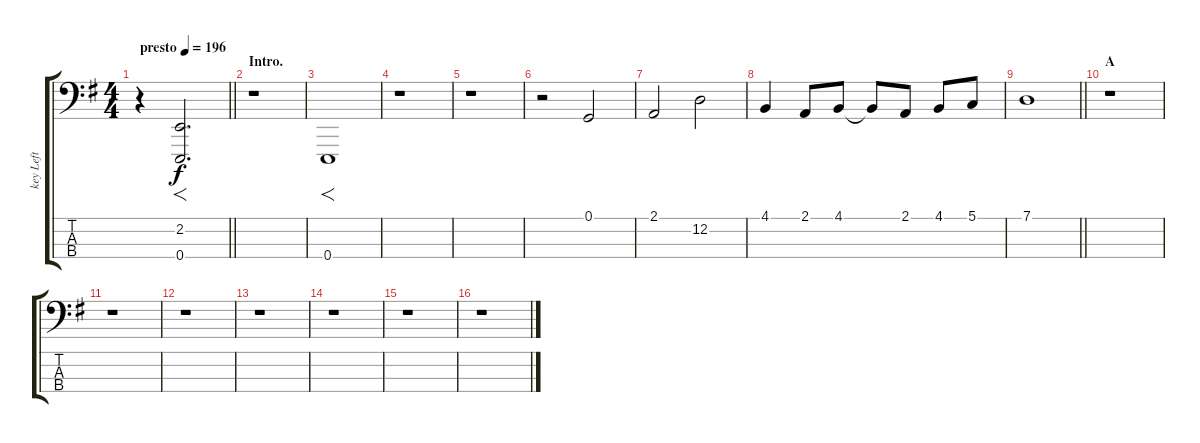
\track ("key Left" "key Left") {instrument acousticgrandpiano}
\staff {score tabs}
\tuning (G2 D2 A1 E1) {hide}
\ts (4 4)
\tempo (196 "presto")
\clef f4
\barLineRight lightlight
\ks g
r.4{dy f instrument acousticgrandpiano} (2.2 0.4).2{f d} |
\section ("" "Intro.")
r.1 |
0.4.1{f} |
r.1 |
r.1 |
r.2{instrument stringensemble1} 0.1.2 |
2.1.2 12.2.2 |
4.1.4 2.1.8 4.1.8 4.1{t}.8 2.1.8 4.1.8 5.1.8 |
\barLineRight lightlight
7.1.1 |
\section ("" "A")
r.1 |
r.1 |
r.1 |
r.1 |
r.1 |
r.1 |
r.1
